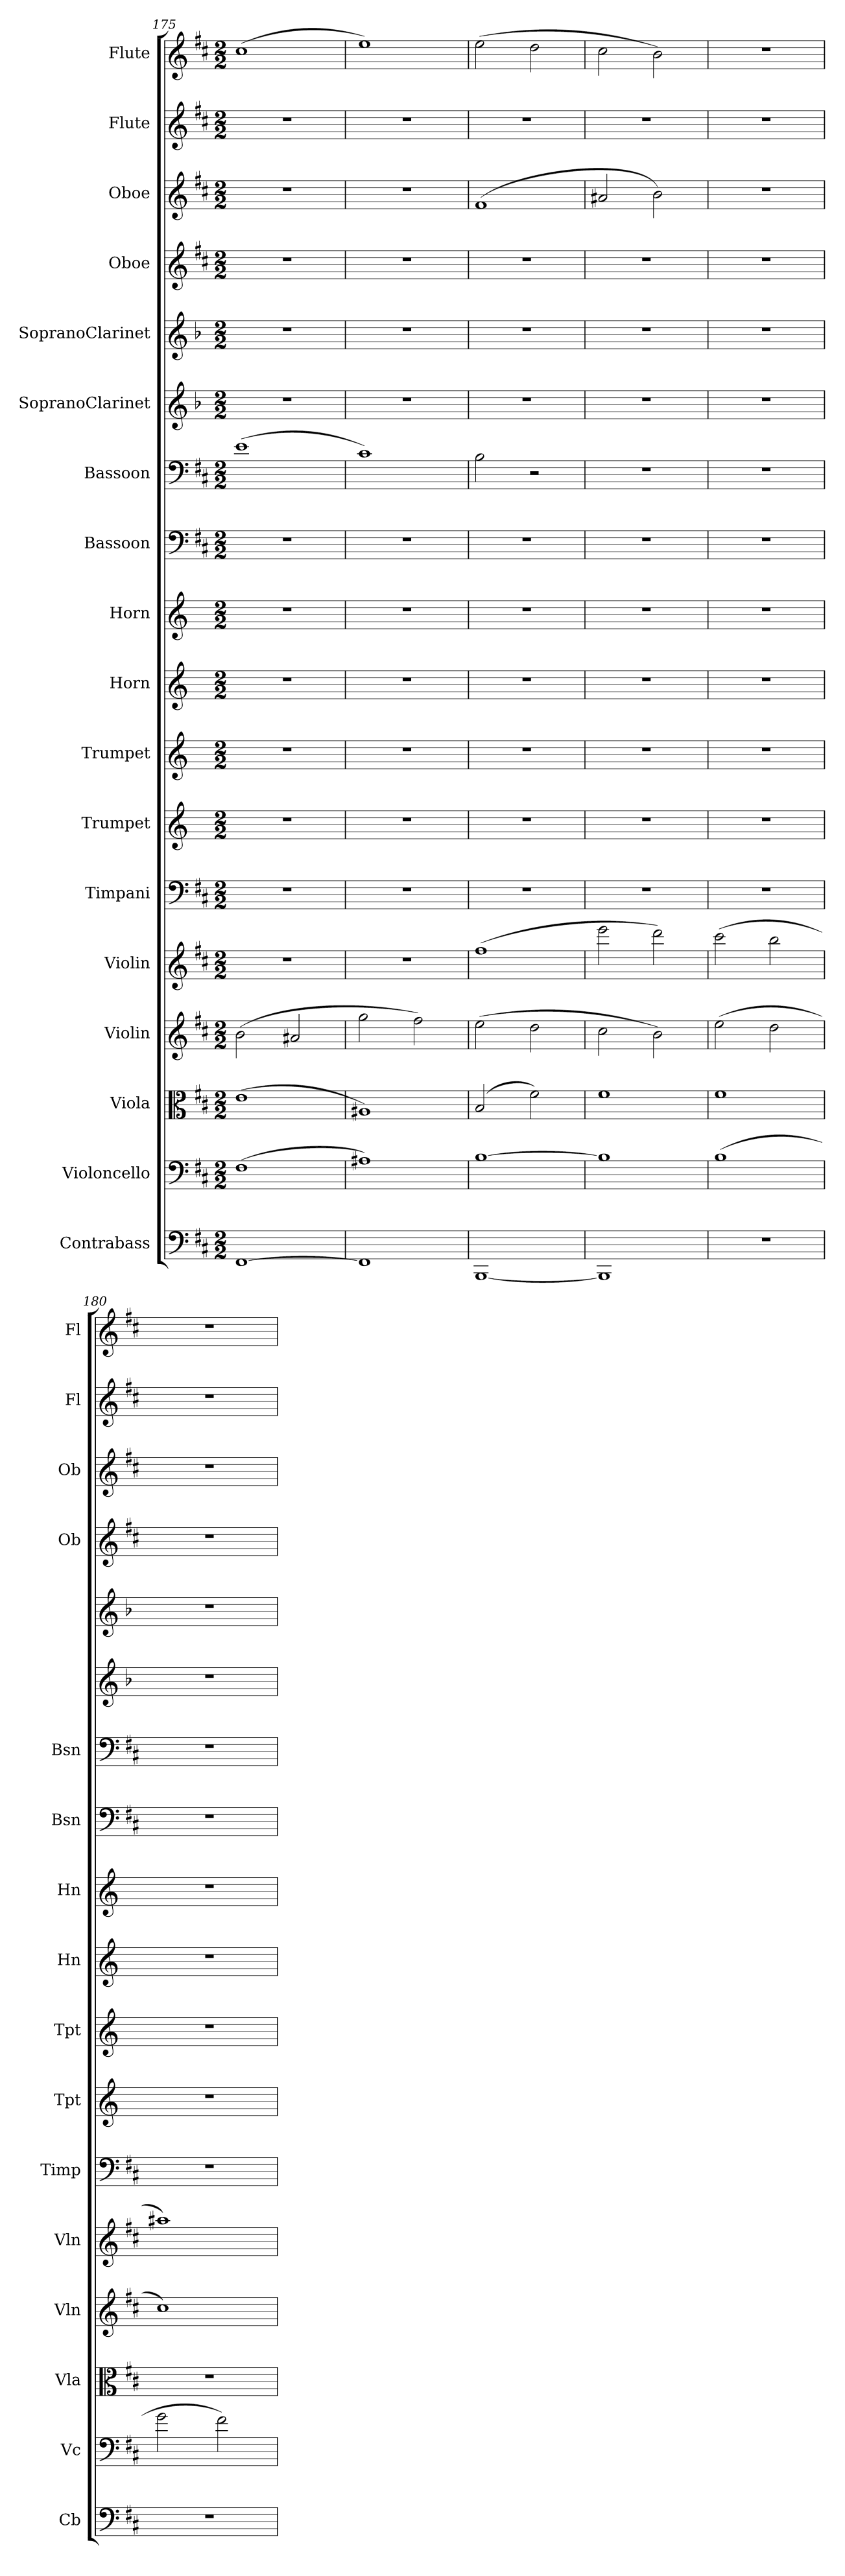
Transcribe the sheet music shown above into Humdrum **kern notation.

**kern	**kern	**kern	**kern	**kern	**kern	**kern	**kern	**kern	**kern	**kern	**kern	**kern	**kern	**kern	**kern	**kern	**kern
*part18	*part17	*part16	*part15	*part14	*part13	*part12	*part11	*part10	*part9	*part8	*part7	*part6	*part5	*part4	*part3	*part2	*part1
*staff18	*staff17	*staff16	*staff15	*staff14	*staff13	*staff12	*staff11	*staff10	*staff9	*staff8	*staff7	*staff6	*staff5	*staff4	*staff3	*staff2	*staff1
*I"Contrabass	*I"Violoncello	*I"Viola	*I"Violin	*I"Violin	*I"Timpani	*I"Trumpet	*I"Trumpet	*I"Horn	*I"Horn	*I"Bassoon	*I"Bassoon	*I"SopranoClarinet	*I"SopranoClarinet	*I"Oboe	*I"Oboe	*I"Flute	*I"Flute
*I'Cb	*I'Vc	*I'Vla	*I'Vln	*I'Vln	*I'Timp	*I'Tpt	*I'Tpt	*I'Hn	*I'Hn	*I'Bsn	*I'Bsn	*	*	*I'Ob	*I'Ob	*I'Fl	*I'Fl
*clefF4	*clefF4	*clefC3	*clefG2	*clefG2	*clefF4	*clefG2	*clefG2	*clefG2	*clefG2	*clefF4	*clefF4	*clefG2	*clefG2	*clefG2	*clefG2	*clefG2	*clefG2
*k[f#c#]	*k[f#c#]	*k[f#c#]	*k[f#c#]	*k[f#c#]	*k[f#c#]	*k[]	*k[]	*k[]	*k[]	*k[f#c#]	*k[f#c#]	*k[b-]	*k[b-]	*k[f#c#]	*k[f#c#]	*k[f#c#]	*k[f#c#]
*M2/2	*M2/2	*M2/2	*M2/2	*M2/2	*M2/2	*M2/2	*M2/2	*M2/2	*M2/2	*M2/2	*M2/2	*M2/2	*M2/2	*M2/2	*M2/2	*M2/2	*M2/2
=175	=175	=175	=175	=175	=175	=175	=175	=175	=175	=175	=175	=175	=175	=175	=175	=175	=175
[1FF#\	(1F#\	(1e\	(2b\	1r	1r	1r	1r	1r	1r	1r	(1e\	1r	1r	1r	1r	1r	(1cc#\
.	.	.	2a#X/	.	.	.	.	.	.	.	.	.	.	.	.	.	.
=176	=176	=176	=176	=176	=176	=176	=176	=176	=176	=176	=176	=176	=176	=176	=176	=176	=176
1FF#\]	1A#X\)	1A#X/)	2gg\	1r	1r	1r	1r	1r	1r	1r	1c#\)	1r	1r	1r	1r	1r	1ee\)
.	.	.	2ff#\)	.	.	.	.	.	.	.	.	.	.	.	.	.	.
=177	=177	=177	=177	=177	=177	=177	=177	=177	=177	=177	=177	=177	=177	=177	=177	=177	=177
[1BBB/	[1B\	(2B/	(2ee\	(1ff#\	1r	1r	1r	1r	1r	1r	2B\	1r	1r	1r	(1f#/	1r	(2ee\
.	.	2f#\)	2dd\	.	.	.	.	.	.	.	2r	.	.	.	.	.	2dd\
=178	=178	=178	=178	=178	=178	=178	=178	=178	=178	=178	=178	=178	=178	=178	=178	=178	=178
1BBB/]	1B\]	1f#\	2cc#\	2eee\	1r	1r	1r	1r	1r	1r	1r	1r	1r	1r	2a#X/	1r	2cc#\
.	.	.	2b\)	2ddd\)	.	.	.	.	.	.	.	.	.	.	2b\)	.	2b\)
=179	=179	=179	=179	=179	=179	=179	=179	=179	=179	=179	=179	=179	=179	=179	=179	=179	=179
1r	(1B\	1f#\	(2ee\	(2ccc#\	1r	1r	1r	1r	1r	1r	1r	1r	1r	1r	1r	1r	1r
.	.	.	2dd\	2bb\	.	.	.	.	.	.	.	.	.	.	.	.	.
=180	=180	=180	=180	=180	=180	=180	=180	=180	=180	=180	=180	=180	=180	=180	=180	=180	=180
1r	2g\	1r	1cc#\)	1aa#X\)	1r	1r	1r	1r	1r	1r	1r	1r	1r	1r	1r	1r	1r
.	2f#\)	.	.	.	.	.	.	.	.	.	.	.	.	.	.	.	.
=	=	=	=	=	=	=	=	=	=	=	=	=	=	=	=	=	=
*-	*-	*-	*-	*-	*-	*-	*-	*-	*-	*-	*-	*-	*-	*-	*-	*-	*-
